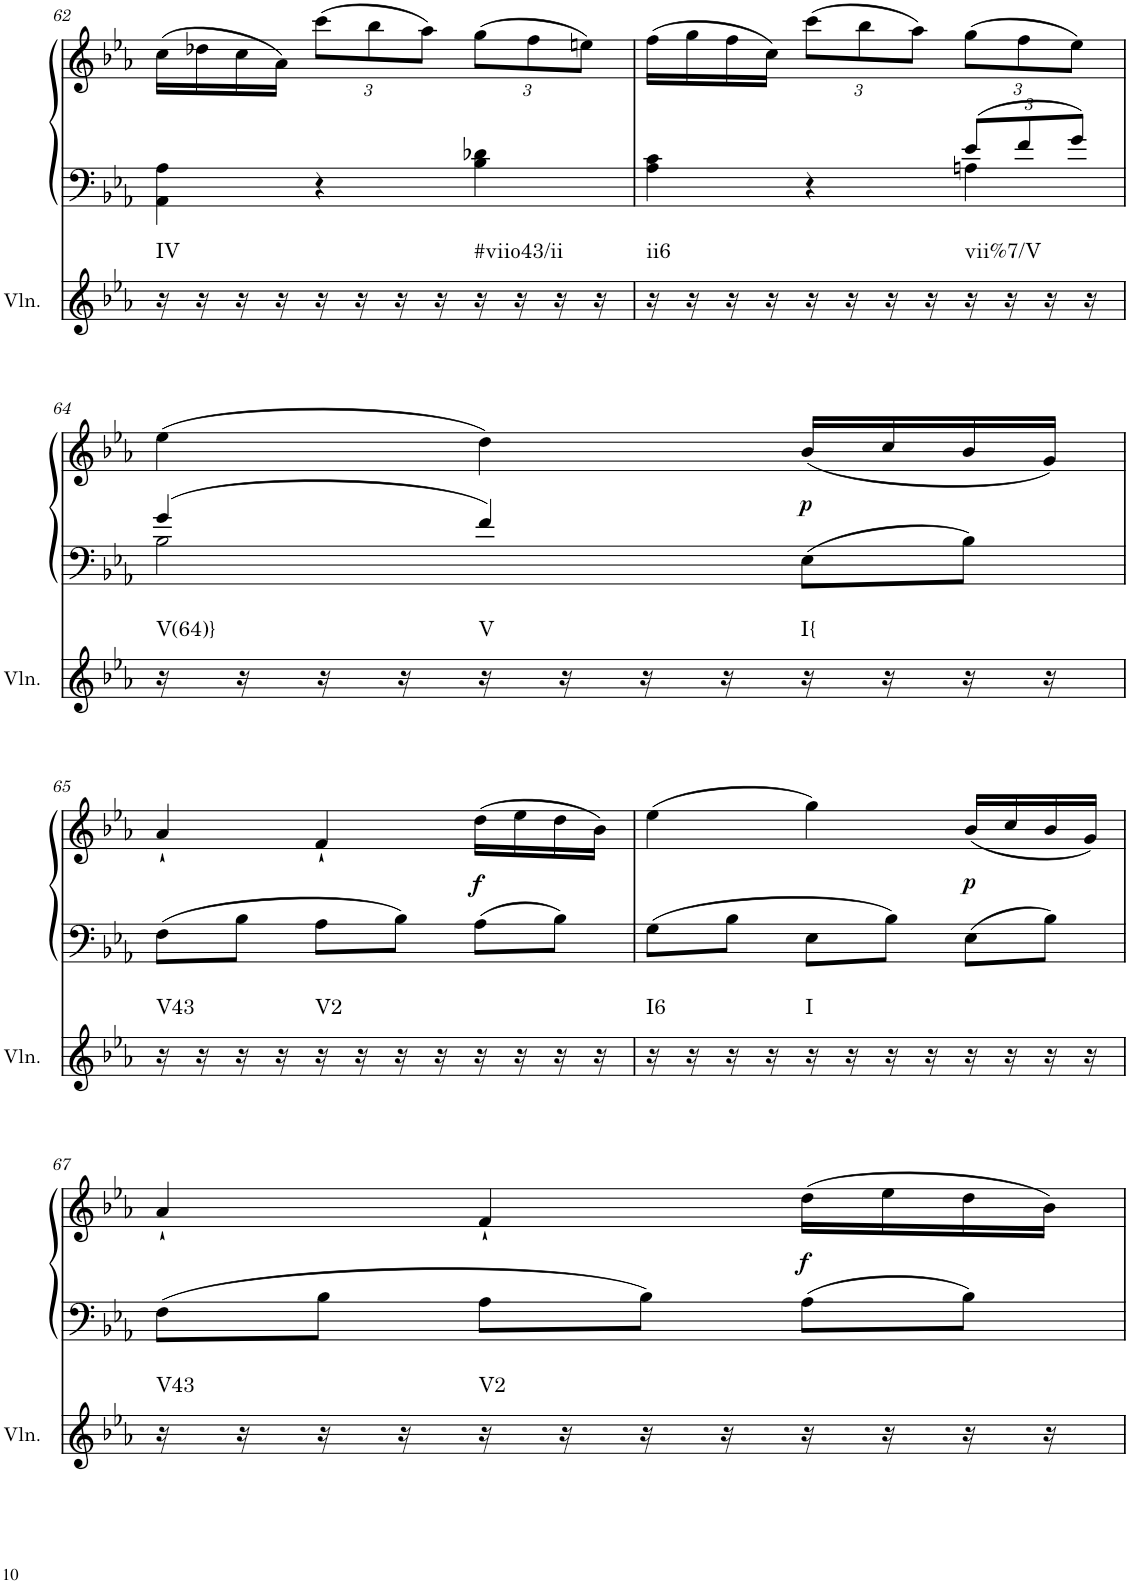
**kern	**harte	**kern	**kern	**dynam
*part2	*part2	*part1	*part1	*part1
*staff3	*	*staff2	*staff1	*staff1/2
*I"Violin	*	*I"Klavier linke Hand	*	*
*I'Vln.	*	*	*	*
!!LO:PB:g=z
*clefG2	*	*clefF4	*clefG2	*
*k[b-e-a-]	*	*k[b-e-a-]	*k[b-e-a-]	*
*M3/4	*	*M3/4	*M3/4	*
=62	=62	=62	=62	=62
*	*	*^	*	*
!	!LO:H:kt=IV	!	!	!	!
16r	N	4ryy	4AA-\ 4A-\	(16cc\LL	.
16r	.	.	.	16dd-X\	.
16r	.	.	.	16cc\	.
16r	.	.	.	16a-\JJ)	.
*	*	*	*	*Xbrackettup	*
16r	.	4r	2ryy	(12ccc\L	.
16r	.	.	.	.	.
.	.	.	.	12bb-\	.
16r	.	.	.	.	.
.	.	.	.	12aa-\J)	.
16r	.	.	.	.	.
!	!LO:H:kt=#viio43/ii	!	!	!	!
16r	N	4B-\ 4d-X\	.	(12gg\L	.
16r	.	.	.	.	.
.	.	.	.	12ff\	.
16r	.	.	.	.	.
.	.	.	.	12een\J)	.
16r	.	.	.	.	.
=63	=63	=63	=63	=63	=63
!	!LO:H:kt=ii6	!	!	!	!
16r	N	4A-\ 4c\	2ryy	(16ff\LL	.
16r	.	.	.	16gg\	.
16r	.	.	.	16ff\	.
16r	.	.	.	16cc\JJ)	.
16r	.	4r	.	(12ccc\L	.
16r	.	.	.	.	.
.	.	.	.	12bb-\	.
16r	.	.	.	.	.
.	.	.	.	12aa-\J)	.
16r	.	.	.	.	.
*	*	*Xbrackettup	*	*	*
!	!LO:H:kt=vii%7/V	!	!	!	!
16r	N	12e-/L	4An\	(12gg\L	.
16r	.	.	.	.	.
.	.	12f/	.	12ff\	.
16r	.	.	.	.	.
.	.	12g/J	.	12ee-\J)	.
16r	.	.	.	.	.
!!LO:LB:g=z
=64	=64	=64	=64	=64	=64
!	!LO:H:kt=V(64)}	!	!	!	!
16r	N	4g/	2B-\	(4ee-\	.
16r	.	.	.	.	.
16r	.	.	.	.	.
16r	.	.	.	.	.
!	!LO:H:kt=V	!	!	!	!
16r	N	4f/	.	4dd\)	.
16r	.	.	.	.	.
16r	.	.	.	.	.
16r	.	.	.	.	.
!	!LO:H:kt=I{	!	!	!	!LO:DY:b
16r	N	8E-\L	4ryy	(16b-/LL	p
16r	.	.	.	16cc/	.
16r	.	8B-\J	.	16b-/	.
16r	.	.	.	16g/JJ)	.
*	*	*v	*v	*	*
!!LO:LB:g=z
=65	=65	=65	=65	=65
!	!LO:H:kt=V43	!	!	!
16r	N	8F\L	4a-`/	.
16r	.	.	.	.
16r	.	8B-\J	.	.
16r	.	.	.	.
!	!LO:H:kt=V2	!	!	!
16r	N	8A-\L	4f`/	.
16r	.	.	.	.
16r	.	8B-\J	.	.
16r	.	.	.	.
!	!	!	!	!LO:DY:b
16r	.	8A-\L	(16dd\LL	f
16r	.	.	16ee-\	.
16r	.	8B-\J	16dd\	.
16r	.	.	16b-\JJ)	.
=66	=66	=66	=66	=66
!	!LO:H:kt=I6	!	!	!
16r	N	8G\L	(4ee-\	.
16r	.	.	.	.
16r	.	8B-\J	.	.
16r	.	.	.	.
!	!LO:H:kt=I	!	!	!
16r	N	8E-\L	4gg\)	.
16r	.	.	.	.
16r	.	8B-\J	.	.
16r	.	.	.	.
!	!	!	!	!LO:DY:b
16r	.	8E-\L	(16b-/LL	p
16r	.	.	16cc/	.
16r	.	8B-\J	16b-/	.
16r	.	.	16g/JJ)	.
!!LO:LB:g=z
=67	=67	=67	=67	=67
!	!LO:H:kt=V43	!	!	!
16r	N	8F\L	4a-`/	.
16r	.	.	.	.
16r	.	8B-\J	.	.
16r	.	.	.	.
!	!LO:H:kt=V2	!	!	!
16r	N	8A-\L	4f`/	.
16r	.	.	.	.
16r	.	8B-\J	.	.
16r	.	.	.	.
!	!	!	!	!LO:DY:b
16r	.	8A-\L	(16dd\LL	f
16r	.	.	16ee-\	.
16r	.	8B-\J	16dd\	.
16r	.	.	16b-\JJ)	.
=	=	=	=	=
*-	*-	*-	*-	*-
